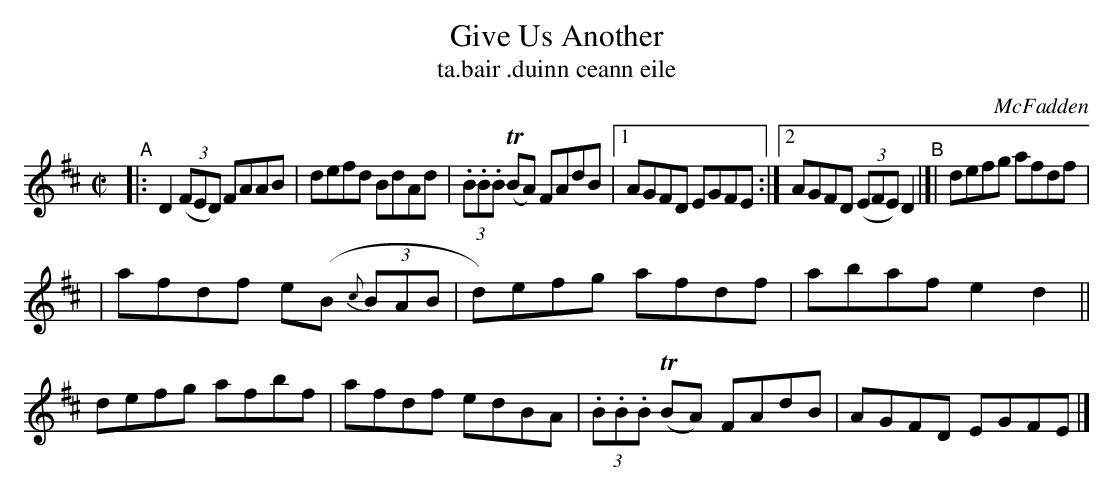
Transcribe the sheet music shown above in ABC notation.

X:1
T: Give Us Another
T: ta.bair .duinn ceann eile
O: McFadden
M: C|
L: 1/8
K: D
"^A"|: D2 (3(FED) FAAB | defd BdAd | (3.B.B.B T(BA) FAdB |1 AGFD EGFE :|2 AGFD (3(EFE) D2 "^B"|[| defg afdf |
| afdf e(B (3{c}BAB | d)efg afdf | abaf e2d2 || defg afbf | afdf edBA | (3.B.B.B T(BA) FAdB | AGFD EGFE |]
